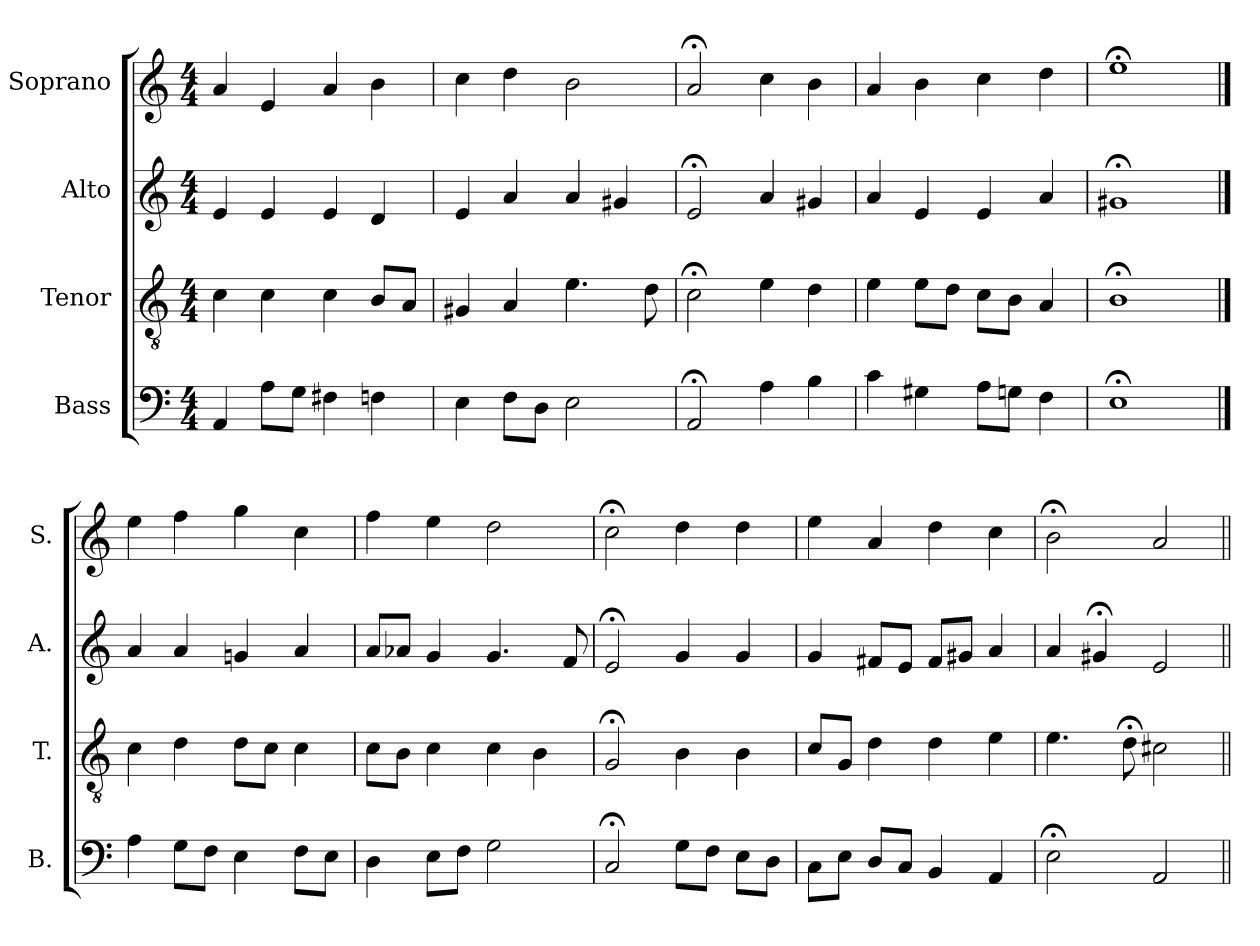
**kern	**kern	**kern	**kern
*part4	*part3	*part2	*part1
*staff4	*staff3	*staff2	*staff1
*I"Bass	*I"Tenor	*I"Alto	*I"Soprano
*I'B.	*I'T.	*I'A.	*I'S.
*clefF4	*clefGv2	*clefG2	*clefG2
*	*ITrd7c12	*	*
*k[]	*k[]	*k[]	*k[]
*C:	*C:	*C:	*C:
*M4/4	*M4/4	*M4/4	*M4/4
=1	=1	=1	=1
4AA/	4C\	4e/	4a/
8A\L	4C\	4e/	4e/
8G\J	.	.	.
4F#X\	4C\	4e/	4a/
4Fn\	8BB/L	4d/	4b\
.	8AA/J	.	.
=2	=2	=2	=2
4E\	4GG#X/	4e/	4cc\
8F\L	4AA/	4a/	4dd\
8D\J	.	.	.
2E\	4.E\	4a/	2b\
.	.	4g#X/	.
.	8D\	.	.
=3	=3	=3	=3
2AA;</	2C;<\	2e;</	2a;</
4A\	4E\	4a/	4cc\
4B\	4D\	4g#X/	4b\
=4	=4	=4	=4
4c\	4E\	4a/	4a/
4G#X\	8E\L	4e/	4b\
.	8D\J	.	.
8A\L	8C\L	4e/	4cc\
8Gn\J	8BB\J	.	.
4F\	4AA/	4a/	4dd\
=5	=5	=5	=5
1E;<\	1BB;<\	1g#X;</	1ee;<\
!!LO:LB:g=z
==6	==6	==6	==6
4A\	4C\	4a/	4ee\
8G\L	4D\	4a/	4ff\
8F\J	.	.	.
4E\	8D\L	4gn/	4gg\
.	8C\J	.	.
8F\L	4C\	4a/	4cc\
8E\J	.	.	.
=7	=7	=7	=7
4D\	8C\L	8a/L	4ff\
.	8BB\J	8a-X/J	.
8E\L	4C\	4g/	4ee\
8F\J	.	.	.
2G\	4C\	4.g/	2dd\
.	4BB\	.	.
.	.	8f/	.
=8	=8	=8	=8
2C;</	2GG;</	2e;</	2cc;<\
8G\L	4BB\	4g/	4dd\
8F\J	.	.	.
8E\L	4BB\	4g/	4dd\
8D\J	.	.	.
=9	=9	=9	=9
8C\L	8C/L	4g/	4ee\
8E\J	8GG/J	.	.
8D/L	4D\	8f#X/L	4a/
8C/J	.	8e/J	.
4BB/	4D\	8f#/L	4dd\
.	.	8g#X/J	.
4AA/	4E\	4a/	4cc\
=10	=10	=10	=10
2E;<\	4.E\	4a/	2b;<\
.	.	4g#X;</	.
.	8D;<\	.	.
2AA/	2C#X\	2e/	2a/
=||	=||	=||	=||
*-	*-	*-	*-
